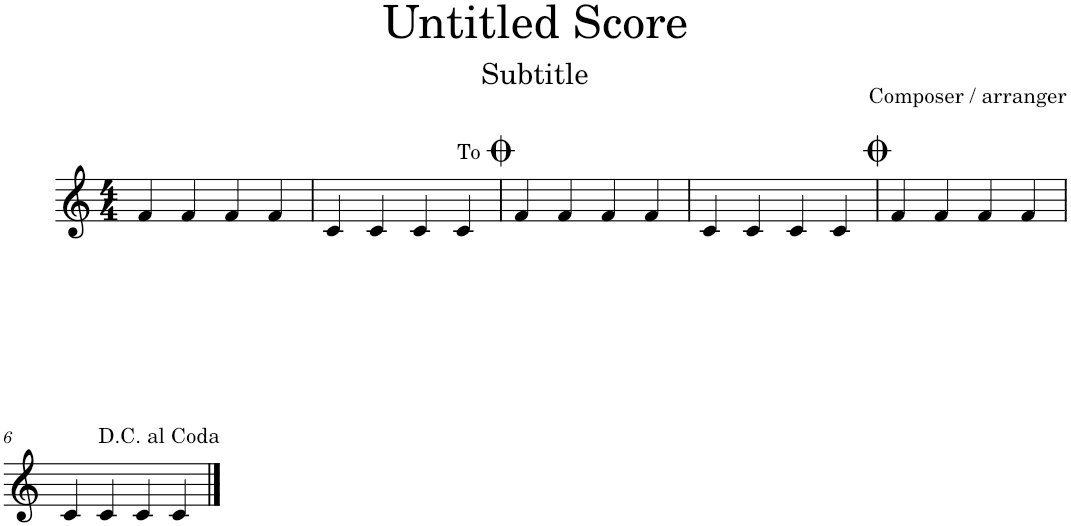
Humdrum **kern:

**kern
*part1
*staff1
*I"Violin
*I'Vln.
*clefG2
*k[]
*M4/4
=1
4f/
4f/
4f/
4f/
=2
4c/
4c/
4c/
4c/
!LO:TX:a:t=To
=3
4f/
4f/
4f/
4f/
=4
4c/
4c/
4c/
4c/
=5
4f/
4f/
4f/
4f/
!!LO:LB:g=z
=6
4c/
4c/
4c/
4c/
==
*-
